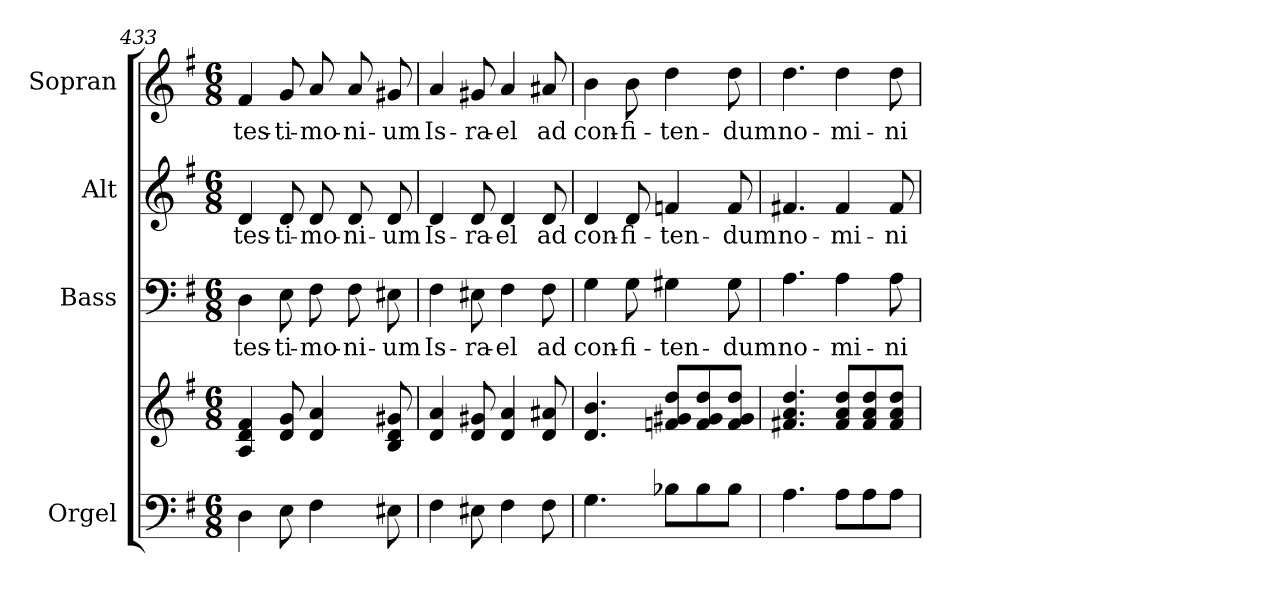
**kern	**kern	**kern	**text	**kern	**text	**kern	**text
*part4	*part4	*part3	*part3	*part2	*part2	*part1	*part1
*staff5	*staff4	*staff3	*staff3	*staff2	*staff2	*staff1	*staff1
*I"Orgel	*	*I"Bass	*	*I"Alt	*	*I"Sopran	*
*I'Org.	*	*I'B.	*	*I'A.	*	*I'S.	*
!!LO:LB:g=z
*clefF4	*clefG2	*clefF4	*	*clefG2	*	*clefG2	*
*k[f#]	*k[f#]	*k[f#]	*	*k[f#]	*	*k[f#]	*
*G:	*G:	*G:	*	*G:	*	*G:	*
*M6/8	*M6/8	*M6/8	*	*M6/8	*	*M6/8	*
=433	=433	=433	=433	=433	=433	=433	=433
!	!	!	!LO:LY:b	!	!LO:LY:b	!	!LO:LY:b
4D\	4A/ 4d/ 4f#/	4D\	tes-	4d/	tes-	4f#/	tes-
!	!	!	!LO:LY:b	!	!LO:LY:b	!	!LO:LY:b
8E\	8d/ 8g/	8E\	-ti-	8d/	-ti-	8g/	-ti-
!	!	!	!LO:LY:b	!	!LO:LY:b	!	!LO:LY:b
4F#\	4d/ 4a/	8F#\	-mo-	8d/	-mo-	8a/	-mo-
!	!	!	!LO:LY:b	!	!LO:LY:b	!	!LO:LY:b
.	.	8F#\	-ni-	8d/	-ni-	8a/	-ni-
!	!	!	!LO:LY:b	!	!LO:LY:b	!	!LO:LY:b
8E#X\	8B/ 8d/ 8g#X/	8E#X\	-um	8d/	-um	8g#X/	-um
=434	=434	=434	=434	=434	=434	=434	=434
!	!	!	!LO:LY:b	!	!LO:LY:b	!	!LO:LY:b
4F#\	4d/ 4a/	4F#\	Is-	4d/	Is-	4a/	Is-
!	!	!	!LO:LY:b	!	!LO:LY:b	!	!LO:LY:b
8E#X\	8d/ 8g#X/	8E#X\	-ra-	8d/	-ra-	8g#X/	-ra-
!	!	!	!LO:LY:b	!	!LO:LY:b	!	!LO:LY:b
4F#\	4d/ 4a/	4F#\	-el	4d/	-el	4a/	-el
!	!	!	!LO:LY:b	!	!LO:LY:b	!	!LO:LY:b
8F#\	8d/ 8a#X/	8F#\	ad	8d/	ad	8a#X/	ad
=435	=435	=435	=435	=435	=435	=435	=435
!	!	!	!LO:LY:b	!	!LO:LY:b	!	!LO:LY:b
4.G\	4.d/ 4.b/	4G\	con-	4d/	con-	4b\	con-
!	!	!	!LO:LY:b	!	!LO:LY:b	!	!LO:LY:b
.	.	8G\	-fi-	8d/	-fi-	8b\	-fi-
!	!	!	!LO:LY:b	!	!LO:LY:b	!	!LO:LY:b
8B-X\L	8fn/ 8g#X/ 8dd/L	4G#X\	-ten-	4fn/	-ten-	4dd\	-ten-
8B-\	8f/ 8g#/ 8dd/	.	.	.	.	.	.
!	!	!	!LO:LY:b	!	!LO:LY:b	!	!LO:LY:b
8B-\J	8f/ 8g#/ 8dd/J	8G#\	-dum	8f/	-dum	8dd\	-dum
=436	=436	=436	=436	=436	=436	=436	=436
!	!	!	!LO:LY:b	!	!LO:LY:b	!	!LO:LY:b
4.A\	4.f#X/ 4.a/ 4.dd/	4.A\	no-	4.f#X/	no-	4.dd\	no-
!	!	!	!LO:LY:b	!	!LO:LY:b	!	!LO:LY:b
8A\L	8f#/ 8a/ 8dd/L	4A\	-mi-	4f#/	-mi-	4dd\	-mi-
8A\	8f#/ 8a/ 8dd/	.	.	.	.	.	.
!	!	!	!LO:LY:b	!	!LO:LY:b	!	!LO:LY:b
8A\J	8f#/ 8a/ 8dd/J	8A\	-ni	8f#/	-ni	8dd\	-ni
=	=	=	=	=	=	=	=
*-	*-	*-	*-	*-	*-	*-	*-
